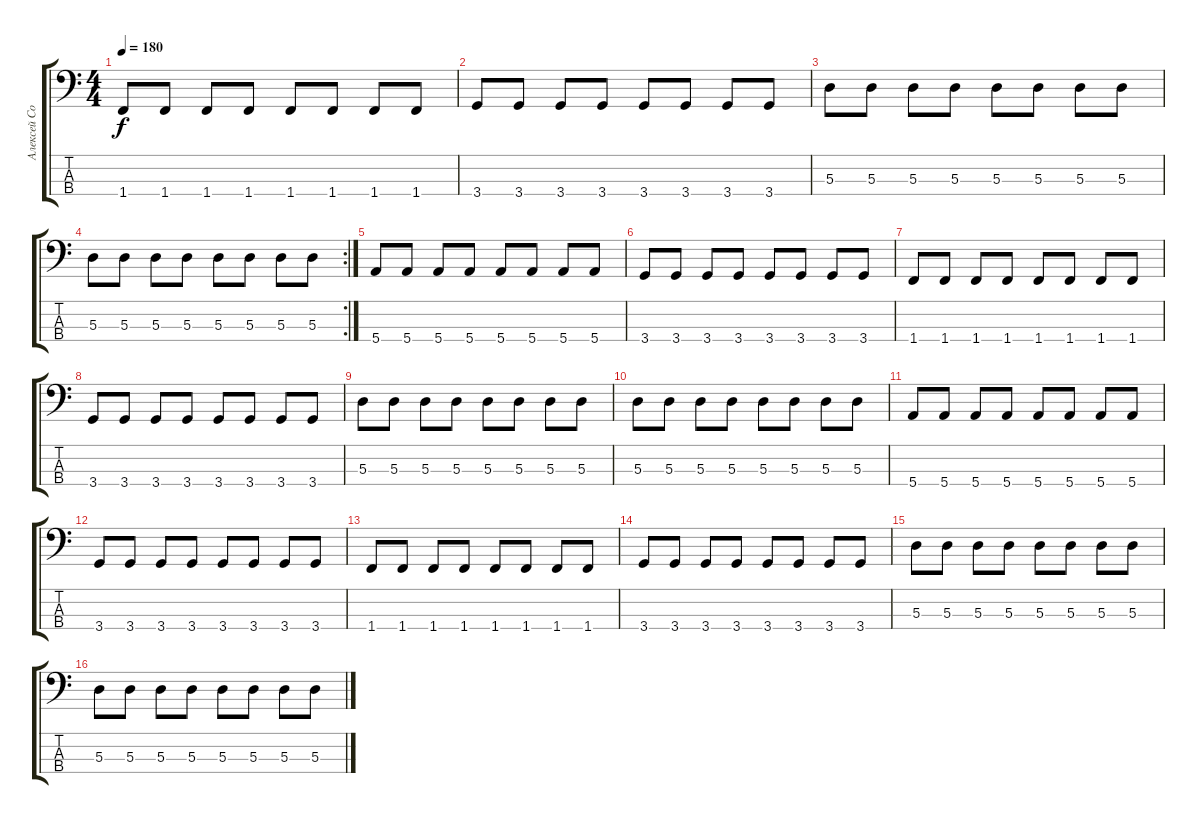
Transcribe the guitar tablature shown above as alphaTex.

\track ("Алексей Соловьев" "Алексей Со") {instrument electricbasspick}
\staff {score tabs}
\tuning (G2 D2 A1 E1) {hide}
\ts (4 4)
\tempo 180
\clef f4
\ks c
1.4.8{dy f} 1.4.8 1.4.8 1.4.8 1.4.8 1.4.8 1.4.8 1.4.8 |
3.4.8 3.4.8 3.4.8 3.4.8 3.4.8 3.4.8 3.4.8 3.4.8 |
5.3.8 5.3.8 5.3.8 5.3.8 5.3.8 5.3.8 5.3.8 5.3.8 |
\rc 2
5.3.8 5.3.8 5.3.8 5.3.8 5.3.8 5.3.8 5.3.8 5.3.8 |
\section ("" "")
5.4.8 5.4.8 5.4.8 5.4.8 5.4.8 5.4.8 5.4.8 5.4.8 |
3.4.8 3.4.8 3.4.8 3.4.8 3.4.8 3.4.8 3.4.8 3.4.8 |
1.4.8 1.4.8 1.4.8 1.4.8 1.4.8 1.4.8 1.4.8 1.4.8 |
3.4.8 3.4.8 3.4.8 3.4.8 3.4.8 3.4.8 3.4.8 3.4.8 |
5.3.8 5.3.8 5.3.8 5.3.8 5.3.8 5.3.8 5.3.8 5.3.8 |
5.3.8 5.3.8 5.3.8 5.3.8 5.3.8 5.3.8 5.3.8 5.3.8 |
5.4.8 5.4.8 5.4.8 5.4.8 5.4.8 5.4.8 5.4.8 5.4.8 |
3.4.8 3.4.8 3.4.8 3.4.8 3.4.8 3.4.8 3.4.8 3.4.8 |
1.4.8 1.4.8 1.4.8 1.4.8 1.4.8 1.4.8 1.4.8 1.4.8 |
3.4.8 3.4.8 3.4.8 3.4.8 3.4.8 3.4.8 3.4.8 3.4.8 |
5.3.8 5.3.8 5.3.8 5.3.8 5.3.8 5.3.8 5.3.8 5.3.8 |
5.3.8 5.3.8 5.3.8 5.3.8 5.3.8 5.3.8 5.3.8 5.3.8
